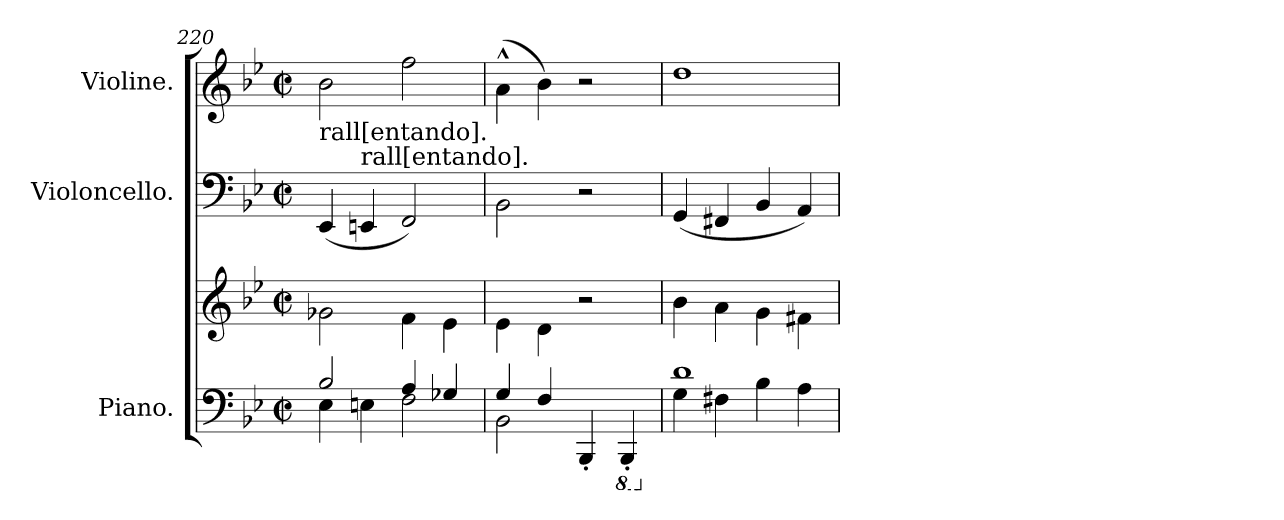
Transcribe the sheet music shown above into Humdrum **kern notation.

**kern	**kern	**kern	**kern
*part3	*part3	*part2	*part1
*staff4	*staff3	*staff2	*staff1
*I"Piano.	*	*I"Violoncello.	*I"Violine.
*	*	*I'vlc	*I'vl
*clefF4	*clefG2	*clefF4	*clefG2
*k[b-e-]	*k[b-e-]	*k[b-e-]	*k[b-e-]
*g:	*g:	*g:	*g:
*M2/2	*M2/2	*M2/2	*M2/2
*met(c|)	*met(c|)	*met(c|)	*met(c|)
=220	=220	=220	=220
*^	*	*	*
!	!	!	!	!LO:TX:b:t=rall[entando].
2B-/	4E-\	2g-X\	(4EE-/	2b-\
!	!	!	!LO:TX:a:t=rall[entando].	!
.	4En\	.	4EEn/	.
4A/	2F\	4f\	2FF/)	2ff\
4G-X/	.	4e-\	.	.
=221	=221	=221	=221	=221
4G/	2BB-\	4e-\	2BB-\	(4a^^\
4F/	.	4d\	.	4b-\)
4BBB-'/	4ryy	2r	2r	2r
*8ba	*	*	*	*
4BBBB-'/	4ryy	.	.	.
=222	=222	=222	=222	=222
*X8ba	*	*	*	*
1d/	4G\	4b-\	(4GG/	1dd\
.	4F#X\	4a\	4FF#X/	.
.	4B-\	4g\	4BB-/	.
.	4A\	4f#X\	4AA/)	.
*v	*v	*	*	*
=	=	=	=
*-	*-	*-	*-
